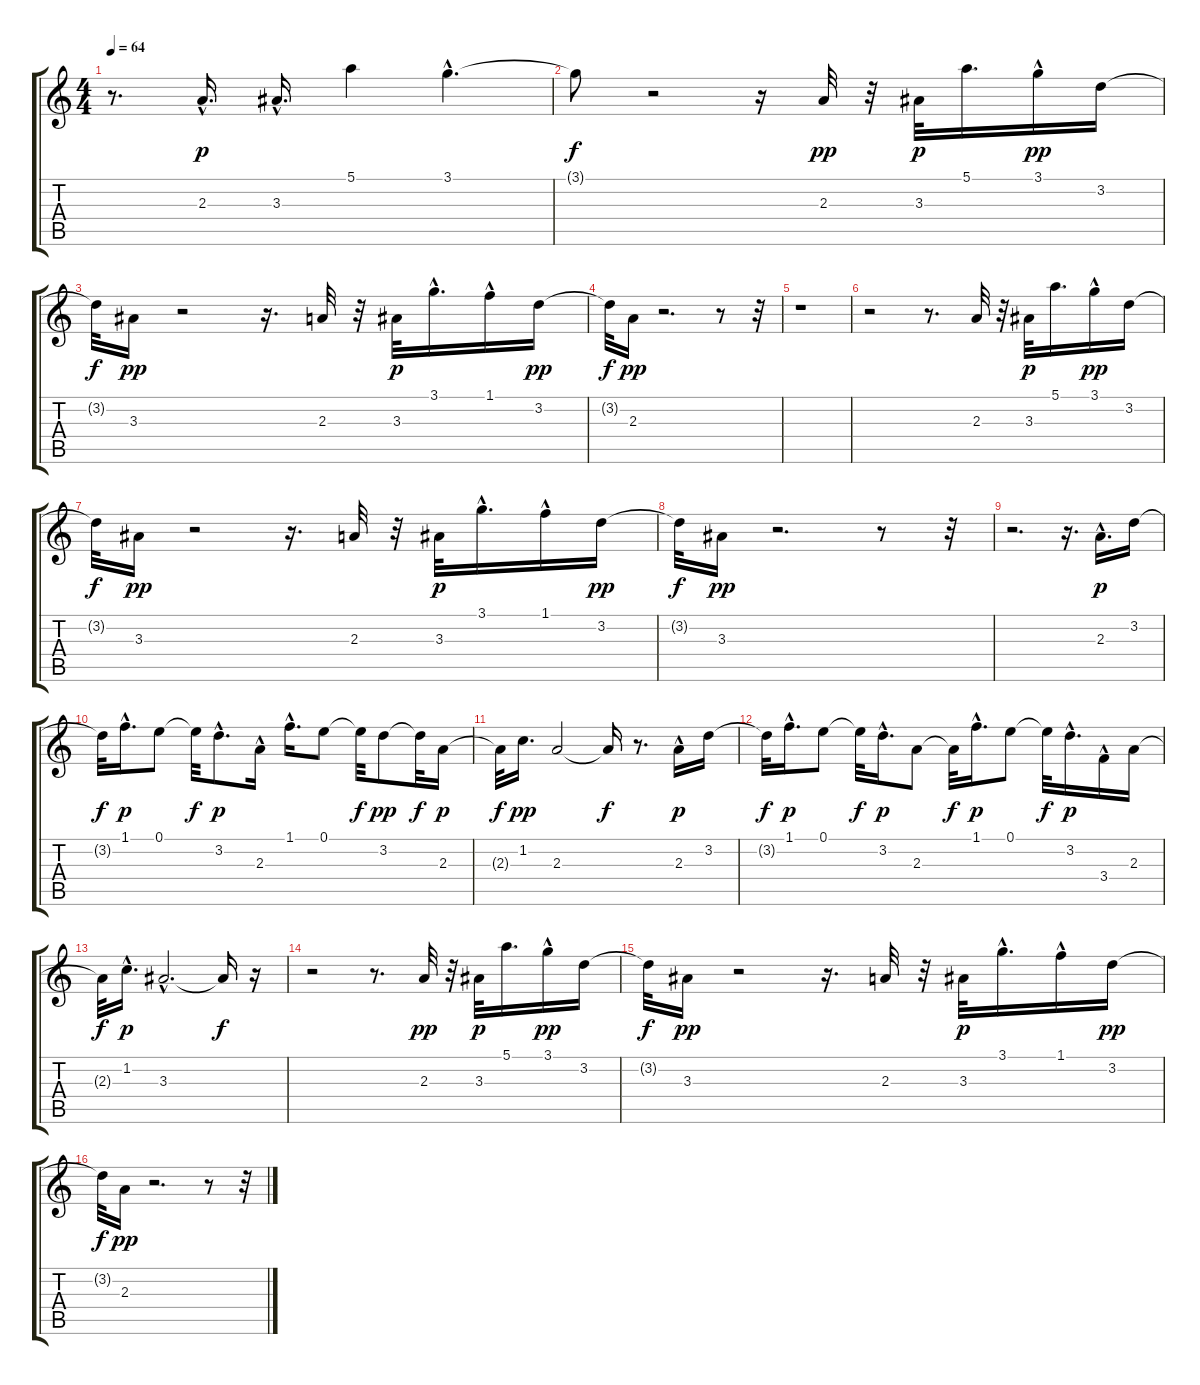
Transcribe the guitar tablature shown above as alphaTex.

\track "" {instrument acousticguitarnylon}
\staff {score tabs}
\tuning (E4 B3 G3 D3 A2 E2) {hide}
\ts (4 4)
\tempo 64
\clef g2
\ks c
r.8{d dy pp} 2.3{hac}.16{d dy p} 3.3{hac}.16{d} 5.1.4 3.1{hac}.4{d} |
3.1{t}.8{dy f} r.2 r.16 2.3.32{dy pp} r.32 3.3.32{dy p} 5.1.16{d} 3.1{hac}.16{dy pp} 3.2.16 |
3.2{t}.32{dy f} 3.3.16{dy pp} r.2 r.16{d} 2.3.32 r.32 3.3.32{dy p} 3.1{hac}.16{d} 1.1{hac}.16 3.2.16{dy pp} |
3.2{t}.32{dy f} 2.3.16{dy pp} r.2{d} r.8 r.32 |
r.1 |
r.2 r.8{d} 2.3.32 r.32 3.3.32{dy p} 5.1.16{d} 3.1{hac}.16{dy pp} 3.2.16 |
3.2{t}.32{dy f} 3.3.16{dy pp} r.2 r.16{d} 2.3.32 r.32 3.3.32{dy p} 3.1{hac}.16{d} 1.1{hac}.16 3.2.16{dy pp} |
3.2{t}.32{dy f} 3.3.16{dy pp} r.2{d} r.8 r.32 |
r.2{d} r.16{d} 2.3{hac}.16{d dy p} 3.2.16 |
3.2{t}.32{dy f} 1.1{hac}.16{d dy p} 0.1.8 0.1{t}.32{dy f} 3.2{hac}.8{d dy p} 2.3{hac}.16 1.1{hac}.16{d} 0.1.8 0.1{t}.32{dy f} 3.2.8{dy pp} 3.2{t}.32{dy f} 2.3.16{dy p} |
2.3{t}.32{dy f} 1.2.16{d dy pp} 2.3.2 2.3{t}.16{dy f} r.8{d} 2.3{hac}.16{dy p} 3.2.16 |
3.2{t}.32{dy f} 1.1{hac}.16{d dy p} 0.1.8 0.1{t}.32{dy f} 3.2{hac}.16{d dy p} 2.3.8 2.3{t}.32{dy f} 1.1{hac}.16{d dy p} 0.1.8 0.1{t}.32{dy f} 3.2{hac}.16{d dy p} 3.4{hac}.16 2.3.16 |
2.3{t}.32{dy f} 1.2{hac}.16{d dy p} 3.3{hac}.2{d} 3.3{t}.16{dy f} r.16 |
r.2 r.8{d} 2.3.32{dy pp} r.32 3.3.32{dy p} 5.1.16{d} 3.1{hac}.16{dy pp} 3.2.16 |
3.2{t}.32{dy f} 3.3.16{dy pp} r.2 r.16{d} 2.3.32 r.32 3.3.32{dy p} 3.1{hac}.16{d} 1.1{hac}.16 3.2.16{dy pp} |
3.2{t}.32{dy f} 2.3.16{dy pp} r.2{d} r.8 r.32
